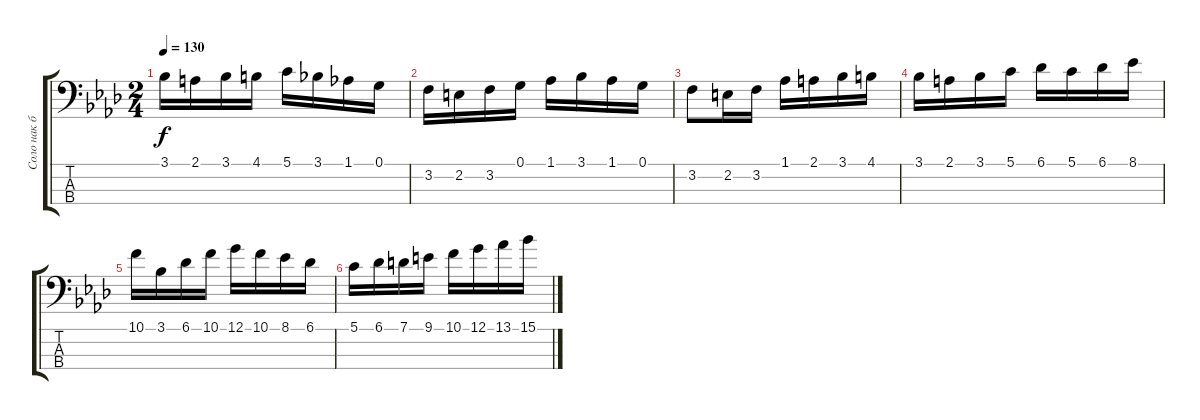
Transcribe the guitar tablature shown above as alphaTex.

\track ("Соло нак басах" "Соло нак б") {instrument electricbasspick}
\staff {score tabs}
\tuning (G2 D2 A1 E1) {hide}
\ts (2 4)
\tempo 130
\clef f4
\ks ab
3.1.16{dy f} 2.1.16 3.1.16 4.1.16 5.1.16 3.1.16 1.1.16 0.1.16 |
3.2.16 2.2.16 3.2.16 0.1.16 1.1.16 3.1.16 1.1.16 0.1.16 |
3.2.8 2.2.16 3.2.16 1.1.16 2.1.16 3.1.16 4.1.16 |
3.1.16 2.1.16 3.1.16 5.1.16 6.1.16 5.1.16 6.1.16 8.1.16 |
10.1.16 3.1.16 6.1.16 10.1.16 12.1.16 10.1.16 8.1.16 6.1.16 |
5.1.16{balance 8} 6.1.16 7.1.16 9.1.16 10.1.16 12.1.16 13.1.16 15.1.16
